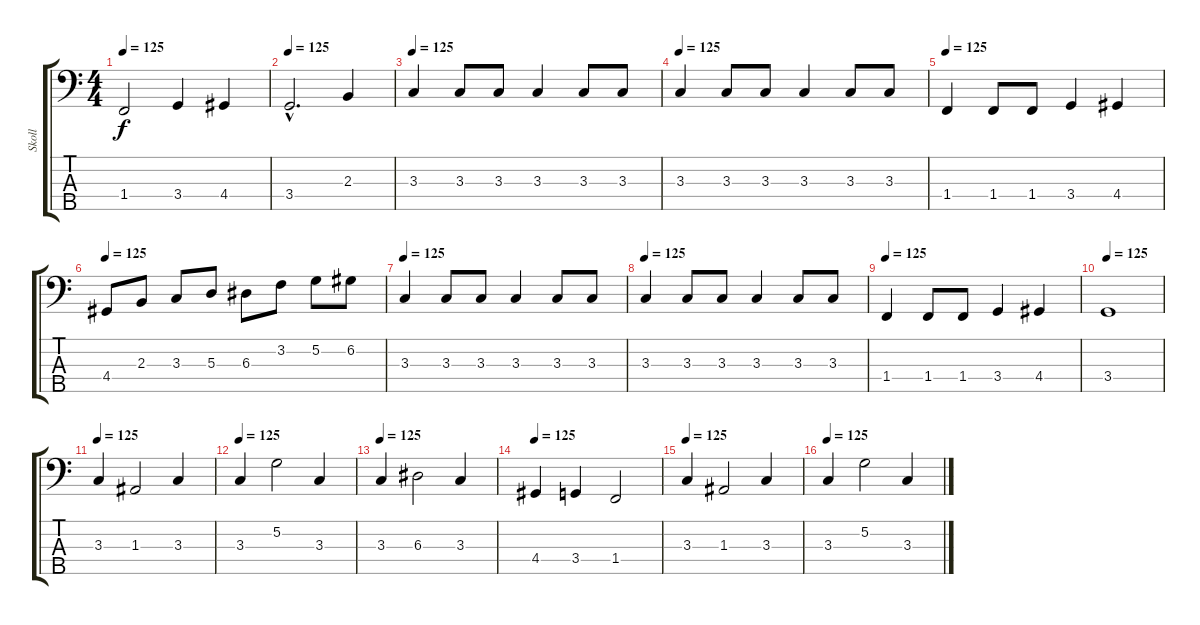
\track ("Skoll" "Skoll") {instrument electricbassfinger}
\staff {score tabs}
\tuning (G2 D2 A1 E1 B0) {hide}
\ts (4 4)
\tempo 125
\clef f4
\ks c
1.4.2{dy f} 3.4.4 4.4.4 |
\tempo 125
3.4{hac}.2{d} 2.3.4 |
\tempo 125
3.3.4 3.3.8 3.3.8 3.3.4 3.3.8 3.3.8 |
\tempo 125
3.3.4 3.3.8 3.3.8 3.3.4 3.3.8 3.3.8 |
\tempo 125
1.4.4 1.4.8 1.4.8 3.4.4 4.4.4 |
\tempo 125
4.4.8 2.3.8 3.3.8 5.3.8 6.3.8 3.2.8 5.2.8 6.2.8 |
\tempo 125
3.3.4 3.3.8 3.3.8 3.3.4 3.3.8 3.3.8 |
\tempo 125
3.3.4 3.3.8 3.3.8 3.3.4 3.3.8 3.3.8 |
\tempo 125
1.4.4 1.4.8 1.4.8 3.4.4 4.4.4 |
\tempo 125
3.4.1 |
\tempo 125
3.3.4 1.3.2 3.3.4 |
\tempo 125
3.3.4 5.2.2 3.3.4 |
\tempo 125
3.3.4 6.3.2 3.3.4 |
\tempo 125
4.4.4 3.4.4 1.4.2 |
\tempo 125
3.3.4 1.3.2 3.3.4 |
\tempo 125
3.3.4 5.2.2 3.3.4
